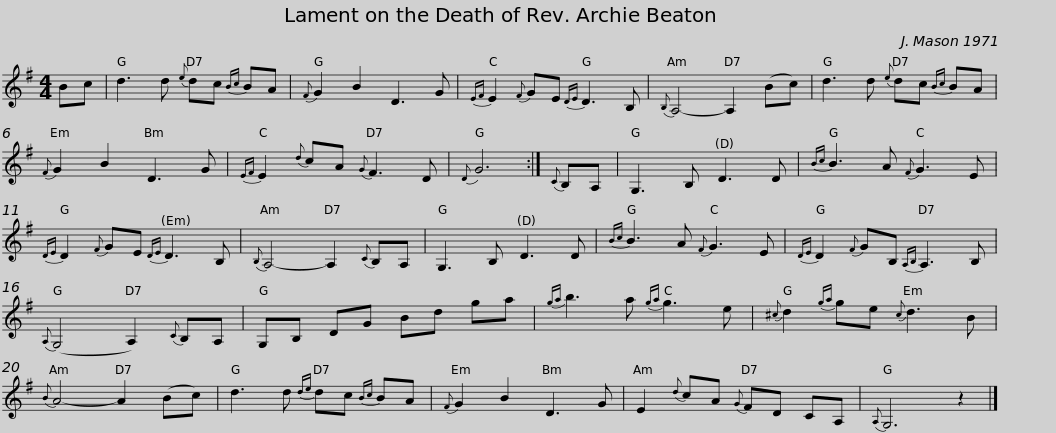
X:1
L:1/8
M:4/4
I:linebreak $
K:G
V:1 treble
V:1
 Bc | d3 d{e} dc{Bc} BA |{F} G2 B2 D3 G |{EF} E2{F} GE{DE} D3 B, |{B,} A,4- A,2 (Bc) | %5
 d3 d{e} dc{Bc} BA |${F} G2 B2 D3 G |{EF} E2{d} cA{G} F3 D |{D} G6 :|{C} B,A, | %10
 G,3 B, D3 D |{Bc} B3 A{F} G3 E |${DE} D2{F} GE{DE} D3 B, |{B,} A,4- A,2{C} B,A, | G,3 B, D3 D | %15
{Bc} B3 A{F} G3 E |{DE} D2{F} GB,{A,B,} A,3 B, |${A,} (G,4 A,2){C} B,A, | G,B, DG Bd ga |{ga} b3 a{ga} g3 e | %20
{^c} d2{ga} ge{c} d3 B |{B} A4- A2 (Bc) |$ d3 d{de} dc{Bc} BA |{F} G2 B2 D3 G | E2{d} cA{G} FD CA, | %25
{A,} G,6 z2 |] %26
